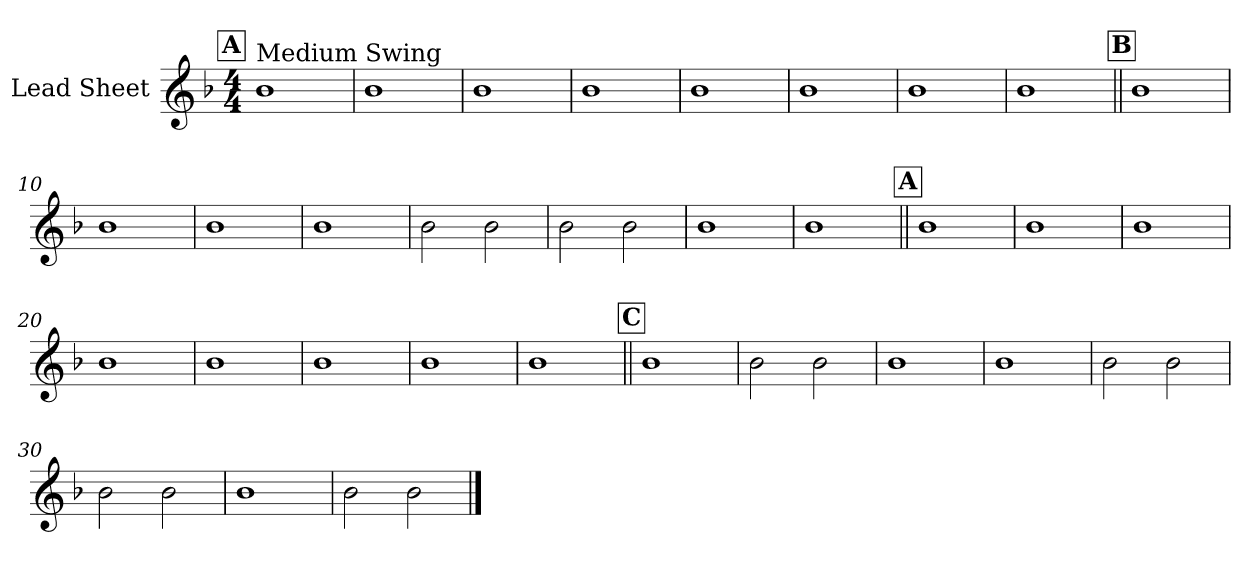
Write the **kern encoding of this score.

**kern
*part1
*staff1
*I"Lead Sheet
*clefG2
*k[b-]
*F:
*M4/4
!!LO:REH:place=s1:a:fs=14:t=A
=1
!LO:TX:a:t=Medium Swing
1b-
=2
1b-
=3
1b-
=4
1b-
!!LO:LB:g=z
=5
1b-
=6
1b-
=7
1b-
=8
1b-
!!LO:LB:g=z
!!LO:REH:place=s1:a:fs=14:t=B
=9||
1b-
=10
1b-
=11
1b-
=12
1b-
!!LO:LB:g=z
=13
2b-\
2b-\
=14
2b-\
2b-\
=15
1b-
=16
1b-
!!LO:LB:g=z
!!LO:REH:place=s1:a:fs=14:t=A
=17||
1b-
=18
1b-
=19
1b-
=20
1b-
!!LO:LB:g=z
=21
1b-
=22
1b-
=23
1b-
=24
1b-
!!LO:LB:g=z
!!LO:REH:place=s1:a:fs=14:t=C
=25||
1b-
=26
2b-\
2b-\
=27
1b-
=28
1b-
!!LO:LB:g=z
=29
2b-\
2b-\
=30
2b-\
2b-\
=31
1b-
=32
2b-\
2b-\
==
*-
